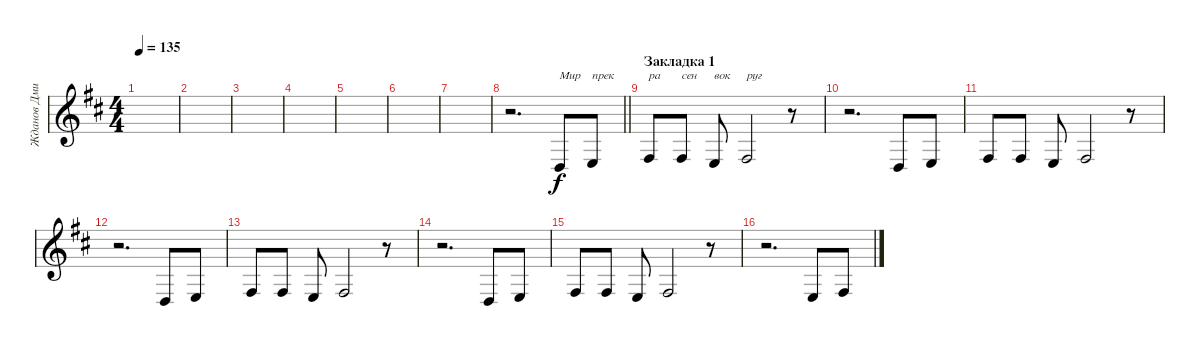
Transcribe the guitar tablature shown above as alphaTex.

\track ("Жданов Дмитрий" "Жданов Дми") {instrument flute}
\staff {score}
\tuning (E4 B3 G3 D3 A2 E2) {hide}
\ts (4 4)
\tempo 135
\clef g2
\ks d
|
|
|
|
|
|
|
\barLineRight lightlight
r.2{d} 0.4.8{txt "Мир"} 2.4.8{txt "прек"} |
\section ("" "Закладка 1")
4.4.8{txt "ра"} 4.4.8{txt "сен"} 2.4.8{txt "вок"} 4.4.2{txt "руг"} r.8 |
r.2{d} 0.4.8 2.4.8 |
4.4.8 4.4.8 2.4.8 4.4.2 r.8 |
r.2{d} 0.4.8 2.4.8 |
4.4.8 4.4.8 2.4.8 4.4.2 r.8 |
r.2{d} 0.4.8 2.4.8 |
4.4.8 4.4.8 2.4.8 4.4.2 r.8 |
r.2{d} 2.4.8 4.4.8
